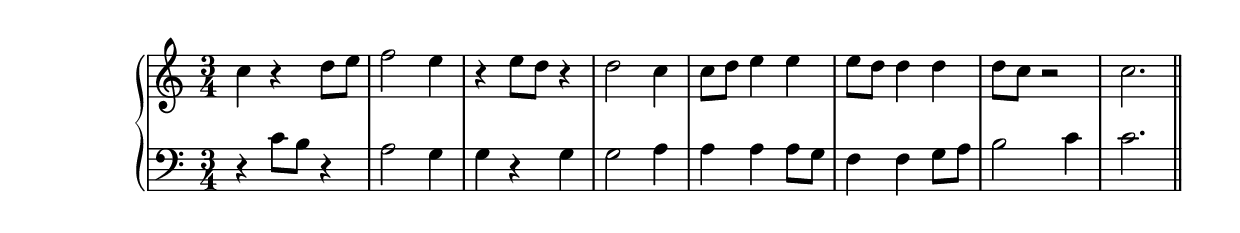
\version "2.19.49"
%{\header {
  composer = "B. Crowell"
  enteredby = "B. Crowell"
}%}
\score {
  \new GrandStaff <<
    \new Staff {
      \key c \major
      \time 3/4
      \clef violin
      \relative c'' { c4 r d8 e | f2 e4 | r4 e8 d r4 | d2 c4 | c8 d e4 e | e8 d d4 d | d8 c r2 | c2.  \bar "||"}
    } % end staff
    \new Staff {
      \key c \major
      \clef bass
      \relative c' { r4 c8 b r4 | a2 g4 | g4 r g | g2 a4 | a4 a a8 g | f4 f g8 a | b2 c4 | c2.}
    } % end staff
  >>
}